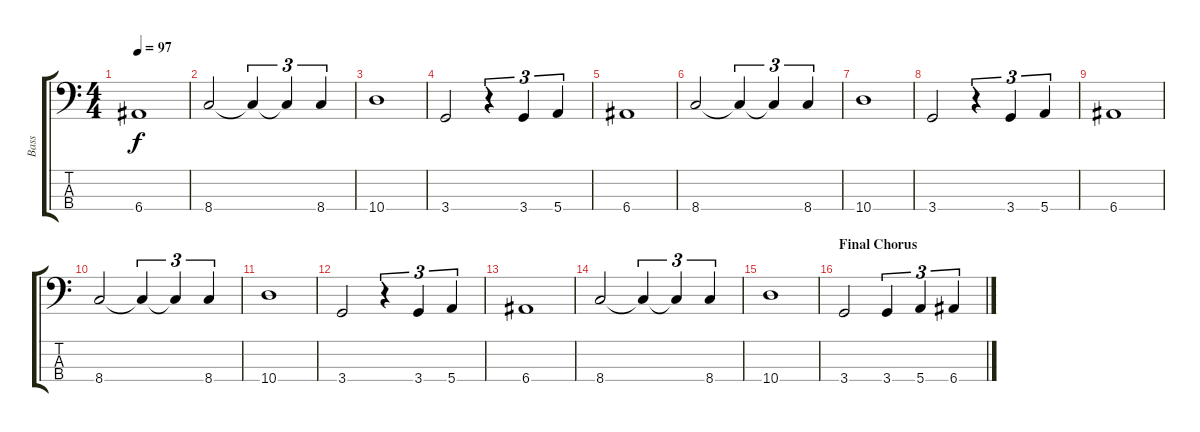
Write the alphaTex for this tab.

\track ("Bass" "Bass") {instrument electricbasspick}
\staff {score tabs}
\tuning (G2 D2 A1 E1) {hide}
\ts (4 4)
\tempo 97
\clef f4
\ks c
6.4.1{dy f} |
8.4.2 8.4{t}.4{tu (3 2)} 8.4{t}.4{tu (3 2)} 8.4.4{tu (3 2)} |
10.4.1 |
3.4.2 r.4{tu (3 2)} 3.4.4{tu (3 2)} 5.4.4{tu (3 2)} |
6.4.1 |
8.4.2 8.4{t}.4{tu (3 2)} 8.4{t}.4{tu (3 2)} 8.4.4{tu (3 2)} |
10.4.1 |
3.4.2 r.4{tu (3 2)} 3.4.4{tu (3 2)} 5.4.4{tu (3 2)} |
6.4.1 |
8.4.2 8.4{t}.4{tu (3 2)} 8.4{t}.4{tu (3 2)} 8.4.4{tu (3 2)} |
10.4.1 |
3.4.2 r.4{tu (3 2)} 3.4.4{tu (3 2)} 5.4.4{tu (3 2)} |
6.4.1 |
8.4.2 8.4{t}.4{tu (3 2)} 8.4{t}.4{tu (3 2)} 8.4.4{tu (3 2)} |
10.4.1 |
\section ("" "Final Chorus")
3.4.2 3.4.4{tu (3 2)} 5.4.4{tu (3 2)} 6.4.4{tu (3 2)}
